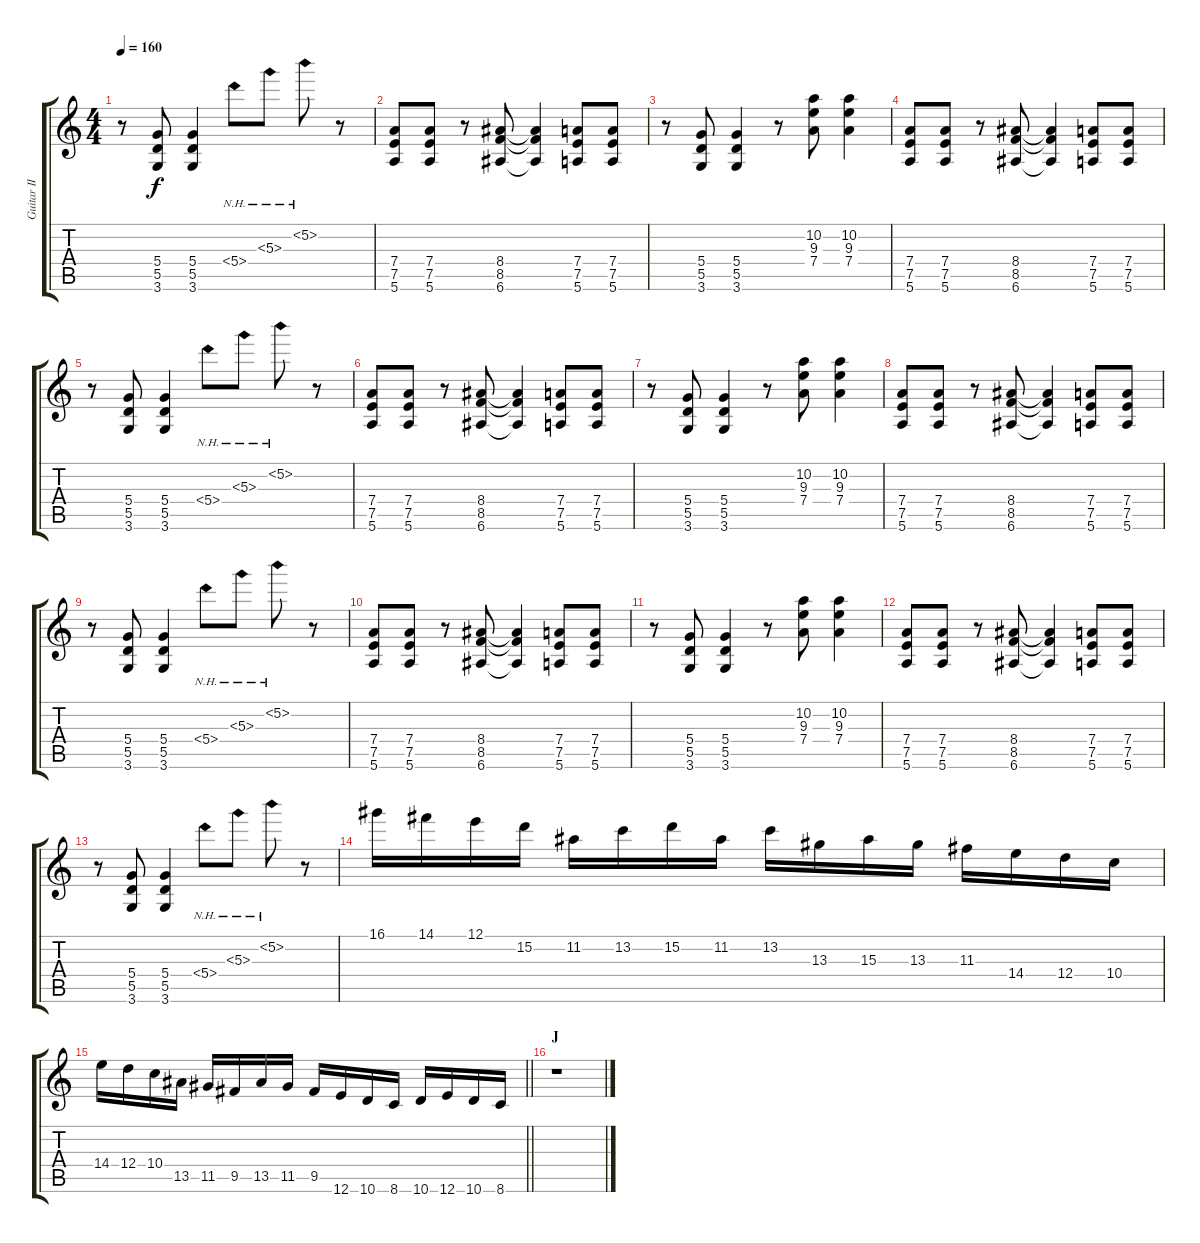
\track ("Guitar II" "Guitar II") {instrument overdrivenguitar}
\staff {score tabs}
\tuning (E4 B3 G3 D3 A2 E2) {hide}
\ts (4 4)
\tempo 160
\clef g2
\ks c
r.8{dy f} (5.4 5.5 3.6).8 (5.4 5.5 3.6).4 5.4{nh}.8 5.3{nh}.8 5.2{nh}.8 r.8 |
(7.4 7.5 5.6).8 (7.4 7.5 5.6).8 r.8 (8.4 8.5 6.6).8 (8.4{t} 8.5{t} 6.6{t}).4 (7.4 7.5 5.6).8 (7.4 7.5 5.6).8 |
r.8 (5.4 5.5 3.6).8 (5.4 5.5 3.6).4 r.8 (10.2 9.3 7.4).8 (10.2 9.3 7.4).4 |
(7.4 7.5 5.6).8 (7.4 7.5 5.6).8 r.8 (8.4 8.5 6.6).8 (8.4{t} 8.5{t} 6.6{t}).4 (7.4 7.5 5.6).8 (7.4 7.5 5.6).8 |
r.8 (5.4 5.5 3.6).8 (5.4 5.5 3.6).4 5.4{nh}.8 5.3{nh}.8 5.2{nh}.8 r.8 |
(7.4 7.5 5.6).8 (7.4 7.5 5.6).8 r.8 (8.4 8.5 6.6).8 (8.4{t} 8.5{t} 6.6{t}).4 (7.4 7.5 5.6).8 (7.4 7.5 5.6).8 |
r.8 (5.4 5.5 3.6).8 (5.4 5.5 3.6).4 r.8 (10.2 9.3 7.4).8 (10.2 9.3 7.4).4 |
(7.4 7.5 5.6).8 (7.4 7.5 5.6).8 r.8 (8.4 8.5 6.6).8 (8.4{t} 8.5{t} 6.6{t}).4 (7.4 7.5 5.6).8 (7.4 7.5 5.6).8 |
r.8 (5.4 5.5 3.6).8 (5.4 5.5 3.6).4 5.4{nh}.8 5.3{nh}.8 5.2{nh}.8 r.8 |
(7.4 7.5 5.6).8 (7.4 7.5 5.6).8 r.8 (8.4 8.5 6.6).8 (8.4{t} 8.5{t} 6.6{t}).4 (7.4 7.5 5.6).8 (7.4 7.5 5.6).8 |
r.8 (5.4 5.5 3.6).8 (5.4 5.5 3.6).4 r.8 (10.2 9.3 7.4).8 (10.2 9.3 7.4).4 |
(7.4 7.5 5.6).8 (7.4 7.5 5.6).8 r.8 (8.4 8.5 6.6).8 (8.4{t} 8.5{t} 6.6{t}).4 (7.4 7.5 5.6).8 (7.4 7.5 5.6).8 |
r.8 (5.4 5.5 3.6).8 (5.4 5.5 3.6).4 5.4{nh}.8 5.3{nh}.8 5.2{nh}.8 r.8 |
16.1.16 14.1.16 12.1.16 15.2.16 11.2.16 13.2.16 15.2.16 11.2.16 13.2.16 13.3.16 15.3.16 13.3.16 11.3.16 14.4.16 12.4.16 10.4.16 |
\barLineRight lightlight
14.4.16 12.4.16 10.4.16 13.5.16 11.5.16 9.5.16 13.5.16 11.5.16 9.5.16 12.6.16 10.6.16 8.6.16 10.6.16 12.6.16 10.6.16 8.6.16 |
\section ("" "J")
r.1
